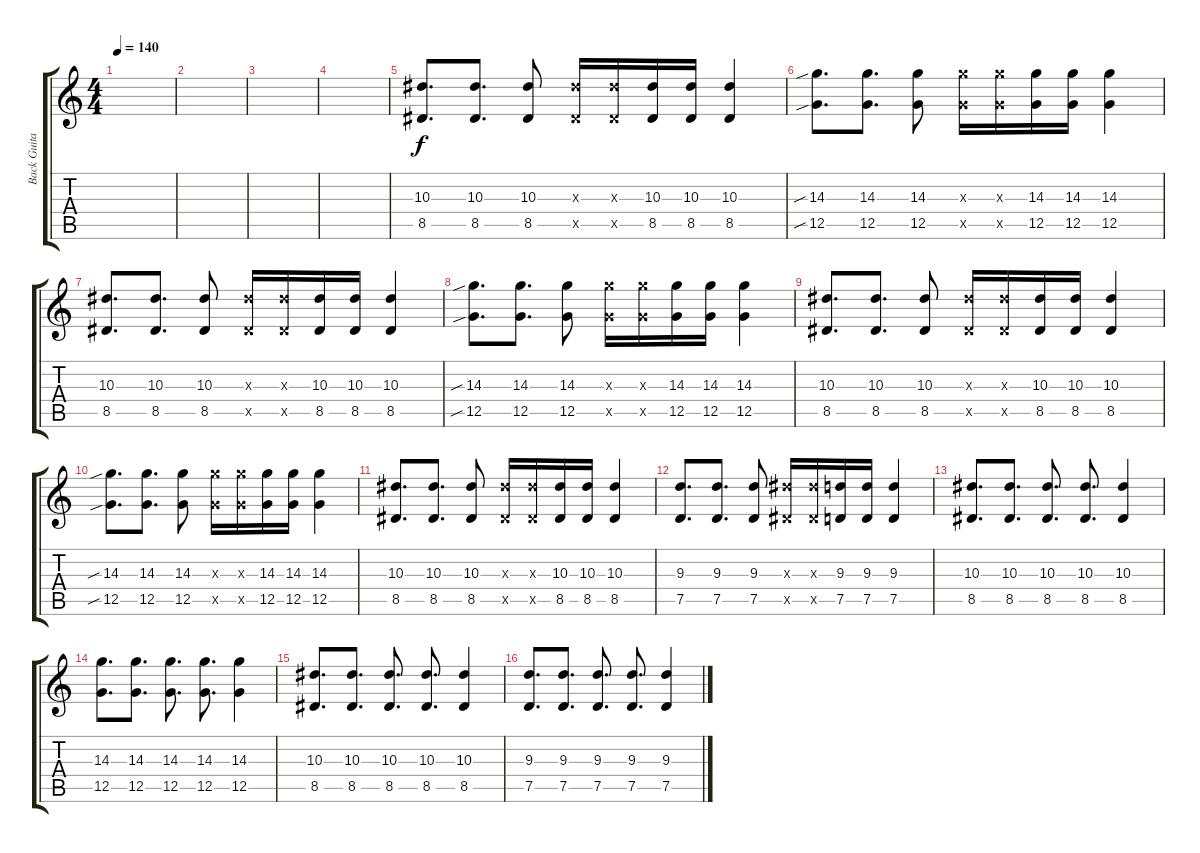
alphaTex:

\track ("Back Guitar" "Back Guita") {instrument distortionguitar}
\staff {score tabs}
\tuning (D4 A3 F3 C3 G2 C2) {hide}
\ts (4 4)
\tempo 140
\clef g2
\ks c
|
|
|
|
(10.3 8.5).8{d} (10.3 8.5).8{d} (10.3 8.5).8 (10.3{x} 8.5{x}).16 (10.3{x} 8.5{x}).16 (10.3 8.5).16 (10.3 8.5).16 (10.3 8.5).4 |
(14.3{sib} 12.5{sib}).8{d} (14.3 12.5).8{d} (14.3 12.5).8 (14.3{x} 12.5{x}).16 (14.3{x} 12.5{x}).16 (14.3 12.5).16 (14.3 12.5).16 (14.3 12.5).4 |
(10.3 8.5).8{d} (10.3 8.5).8{d} (10.3 8.5).8 (10.3{x} 8.5{x}).16 (10.3{x} 8.5{x}).16 (10.3 8.5).16 (10.3 8.5).16 (10.3 8.5).4 |
(14.3{sib} 12.5{sib}).8{d} (14.3 12.5).8{d} (14.3 12.5).8 (14.3{x} 12.5{x}).16 (14.3{x} 12.5{x}).16 (14.3 12.5).16 (14.3 12.5).16 (14.3 12.5).4 |
(10.3 8.5).8{d} (10.3 8.5).8{d} (10.3 8.5).8 (10.3{x} 8.5{x}).16 (10.3{x} 8.5{x}).16 (10.3 8.5).16 (10.3 8.5).16 (10.3 8.5).4 |
(14.3{sib} 12.5{sib}).8{d} (14.3 12.5).8{d} (14.3 12.5).8 (14.3{x} 12.5{x}).16 (14.3{x} 12.5{x}).16 (14.3 12.5).16 (14.3 12.5).16 (14.3 12.5).4 |
(10.3 8.5).8{d} (10.3 8.5).8{d} (10.3 8.5).8 (10.3{x} 8.5{x}).16 (10.3{x} 8.5{x}).16 (10.3 8.5).16 (10.3 8.5).16 (10.3 8.5).4 |
(9.3 7.5).8{d} (9.3 7.5).8{d} (9.3 7.5).8 (10.3{x} 8.5{x}).16 (10.3{x} 8.5{x}).16 (9.3 7.5).16 (9.3 7.5).16 (9.3 7.5).4 |
(10.3 8.5).8{d} (10.3 8.5).8{d} (10.3 8.5).8{d} (10.3 8.5).8{d} (10.3 8.5).4 |
(14.3 12.5).8{d} (14.3 12.5).8{d} (14.3 12.5).8{d} (14.3 12.5).8{d} (14.3 12.5).4 |
(10.3 8.5).8{d} (10.3 8.5).8{d} (10.3 8.5).8{d} (10.3 8.5).8{d} (10.3 8.5).4 |
(9.3 7.5).8{d} (9.3 7.5).8{d} (9.3 7.5).8{d} (9.3 7.5).8{d} (9.3 7.5).4
